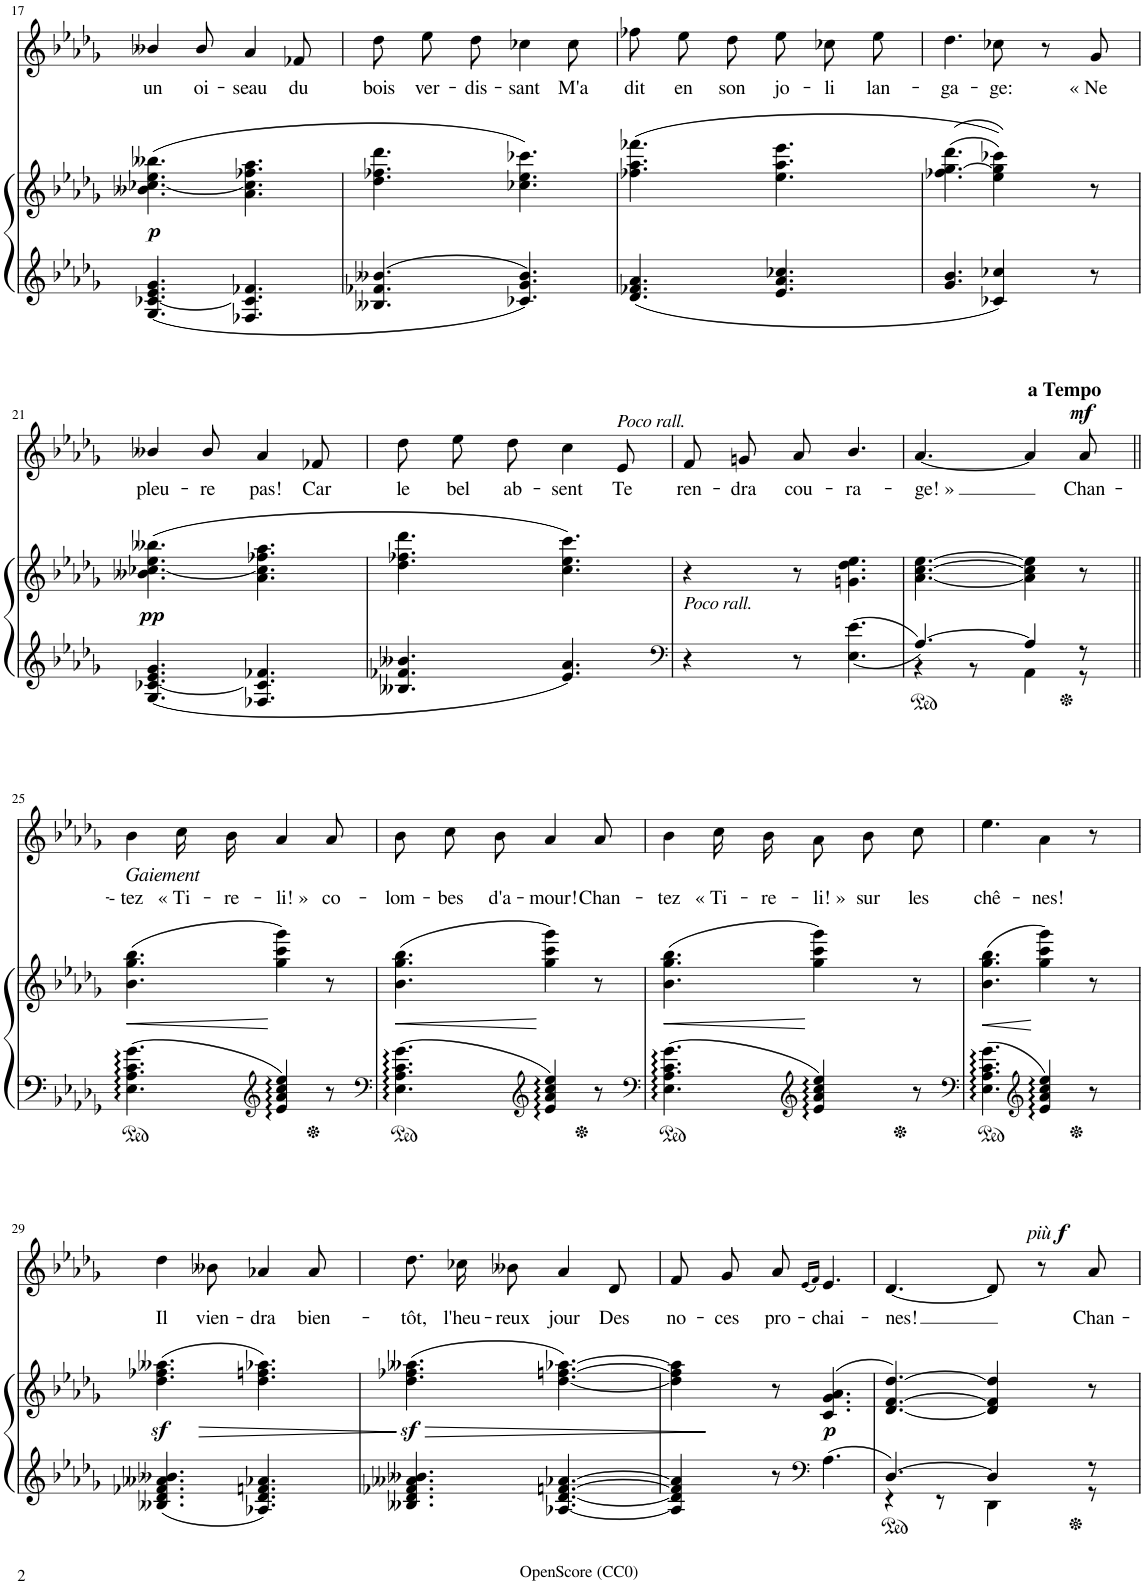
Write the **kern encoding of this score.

**kern	**kern	**dynam	**kern	**text	**dynam
*part2	*part2	*part2	*part1	*part1	*part1
*staff3	*staff2	*staff2/3	*staff1	*staff1	*staff1
*I"Piano	*	*	*I"Chant Voice	*	*
*I'Pno	*	*	*	*	*
!!LO:PB:g=z
*clefG2	*clefG2	*	*clefG2	*	*
*k[b-e-a-d-g-]	*k[b-e-a-d-g-]	*	*k[b-e-a-d-g-]	*	*
*M6/8	*M6/8	*	*M6/8	*	*
=17	=17	=17	=17	=17	=17
!	!	!LO:DY:b	!	!LO:LY:b	!
4.G-/ [<4.c-X/ 4.e-/ 4.g-/	(4.b--X\ [4.cc-X\ 4.ee-\ 4.bb--X\	p	4b--X/	un	.
!	!	!	!	!LO:LY:b	!
.	.	.	8b--/	oi-	.
!	!	!	!	!LO:LY:b	!
4.F-X/ 4.c-/] 4.f-X/	4.a-\ 4.cc-\] 4.ff-X\ 4.aa-\	.	4a-/	-seau	.
!	!	!	!	!LO:LY:b	!
.	.	.	8f-X/	du	.
=18	=18	=18	=18	=18	=18
!	!	!	!	!LO:LY:b	!
4.B--X/ 4.f-X/ 4.b--X/	4.dd-\ 4.ff-X\ 4.ddd-\	.	8dd-\	bois	.
!	!	!	!	!LO:LY:b	!
.	.	.	8ee-\	ver-	.
!	!	!	!	!LO:LY:b	!
.	.	.	8dd-\	-dis-	.
!	!	!	!	!LO:LY:b	!
4.c-X/ 4.g-/ 4.b--/	4.cc-X\ 4.ee-\ 4.ccc-X\)	.	4cc-X\	-sant	.
!	!	!	!	!LO:LY:b	!
.	.	.	8cc-\	M'a	.
=19	=19	=19	=19	=19	=19
!	!	!	!	!LO:LY:b	!
4.d-/ 4.f-X/ 4.a-/	(4.ff-X\ 4.aa-\ 4.fff-X\	.	8ff-X\	dit	.
!	!	!	!	!LO:LY:b	!
.	.	.	8ee-\	en	.
!	!	!	!	!LO:LY:b	!
.	.	.	8dd-\	son	.
!	!	!	!	!LO:LY:b	!
4.e-/ 4.a-/ 4.cc-X/	4.ee-\ 4.aa-\ 4.eee-\	.	8ee-\	jo-	.
!	!	!	!	!LO:LY:b	!
.	.	.	8cc-X\	-li	.
!	!	!	!	!LO:LY:b	!
.	.	.	8ee-\	lan-	.
=20	=20	=20	=20	=20	=20
!	!	!	!	!LO:LY:b	!
4.g-/ 4.b-/	((>4.ff-X\ [4.gg-\ 4.ddd-\	.	4.dd-\	-ga-	.
!	!	!	!	!LO:LY:b	!
4c-X/ 4cc-X/	4ee-\ 4gg-\] 4ccc-X\)))	.	8cc-X\	-ge:	.
.	.	.	8r	.	.
!	!	!	!	!LO:LY:b	!
8r	8r	.	8g-/	« Ne	.
!!LO:LB:g=z
=21	=21	=21	=21	=21	=21
!	!	!LO:DY:b	!	!LO:LY:b	!
4.G-/ [<4.c-X/ 4.e-/ 4.g-/	(4.b--X\ [4.cc-X\ 4.ee-\ 4.bb--X\	pp	4b--X/	pleu-	.
!	!	!	!	!LO:LY:b	!
.	.	.	8b--/	-re	.
!	!	!	!	!LO:LY:b	!
4.F-X/ 4.c-/] 4.f-X/	4.a-\ 4.cc-\] 4.ff-X\ 4.aa-\	.	4a-/	pas!	.
!	!	!	!	!LO:LY:b	!
.	.	.	8f-X/	Car	.
=22	=22	=22	=22	=22	=22
!	!	!	!	!LO:LY:b	!
4.B--X/ 4.f-X/ 4.b--X/	4.dd-\ 4.ff-X\ 4.ddd-\	.	8dd-\	le	.
!	!	!	!	!LO:LY:b	!
.	.	.	8ee-\	bel	.
!	!	!	!	!LO:LY:b	!
.	.	.	8dd-\	ab-	.
!	!	!	!	!LO:LY:b	!
4.e-/ 4.a-/	4.cc\ 4.ee-\ 4.ccc\)	.	4cc\	-sent	.
!	!	!	!LO:TX:a:i:t=Poco rall.	!	!
!	!	!	!	!LO:LY:b	!
.	.	.	8e-/	Te	.
=23	=23	=23	=23	=23	=23
*clefF4	*	*	*	*	*
!	!LO:TX:b:i:t=Poco rall.	!	!	!	!
!	!	!	!	!LO:LY:b	!
4r	4r	.	8f/	ren-	.
!	!	!	!	!LO:LY:b	!
.	.	.	8gn/	-dra	.
!	!	!	!	!LO:LY:b	!
8r	8r	.	8a-/	cou-	.
!	!	!	!	!LO:LY:b	!
4.E-\ 4.e-\	4.gn\ 4.dd-\ 4.ee-\	.	4.b-/	-ra-	.
=24	=24	=24	=24	=24	=24
*^	*	*	*	*	*
!	!	!	!	!	!LO:LY:b	!
[4.A-/	4r	[4.a-\ [4.cc\ [4.ee-\	.	[4.a-/	-ge! »	.
.	8r	.	.	.	.	.
4A-/]	4AA-\	4a-\] 4cc\] 4ee-\]	.	4a-/]	.	.
!	!	!	!	!LO:TX:a:B:t=a Tempo	!	!
!	!	!	!	!	!LO:LY:b	!LO:DY:a
8r	8r	8r	.	8a-/	Chan-	mf
!!LO:LB:g=z
=25||	=25||	=25||	=25||	=25||	=25||	=25||
!	!	!	!	!LO:TX:b:i:t=Gaiement	!	!
!	!	!	!LO:HP:b	!	!LO:LY:b	!
*v	*v	*	*	*	*	*
4.E-\ 4.A-\ 4.c\ 4.g-\	(4.b-\ 4.gg-\ 4.bb-\	<	4b-\	- tez	.
!	!	!	!	!LO:LY:b	!
.	.	.	16cc\	« Ti-	.
!	!	!	!	!LO:LY:b	!
.	.	.	16b-\	-re-	.
*clefG2	*	*	*	*	*
!	!	!	!	!LO:LY:b	!
4e-/ 4a-/ 4cc/ 4ee-/	4gg-\ 4ccc\ 4ggg-\)	[	4a-/	-li! »	.
!	!	!	!	!LO:LY:b	!
8r	8r	.	8a-/	co-	.
=26	=26	=26	=26	=26	=26
*clefF4	*	*	*	*	*
!	!	!LO:HP:b	!	!LO:LY:b	!
4.E-\ 4.A-\ 4.c\ 4.g-\	(4.b-\ 4.gg-\ 4.bb-\	<	8b-\	-lom-	.
!	!	!	!	!LO:LY:b	!
.	.	.	8cc\	-bes	.
!	!	!	!	!LO:LY:b	!
.	.	.	8b-\	d'a-	.
*clefG2	*	*	*	*	*
!	!	!	!	!LO:LY:b	!
4e-/ 4a-/ 4cc/ 4ee-/	4gg-\ 4ccc\ 4ggg-\)	[	4a-/	-mour!	.
!	!	!	!	!LO:LY:b	!
8r	8r	.	8a-/	Chan-	.
=27	=27	=27	=27	=27	=27
*clefF4	*	*	*	*	*
!	!	!LO:HP:b	!	!LO:LY:b	!
4.E-\ 4.A-\ 4.c\ 4.g-\	(4.b-\ 4.gg-\ 4.bb-\	<	4b-\	-tez	.
!	!	!	!	!LO:LY:b	!
.	.	.	16cc\	« Ti-	.
!	!	!	!	!LO:LY:b	!
.	.	.	16b-\	-re-	.
*clefG2	*	*	*	*	*
!	!	!	!	!LO:LY:b	!
4e-/ 4a-/ 4cc/ 4ee-/	4gg-\ 4ccc\ 4ggg-\)	[	8a-\	-li! »	.
!	!	!	!	!LO:LY:b	!
.	.	.	8b-\	sur	.
!	!	!	!	!LO:LY:b	!
8r	8r	.	8cc\	les	.
=28	=28	=28	=28	=28	=28
*clefF4	*	*	*	*	*
!	!	!LO:HP:b	!	!LO:LY:b	!
4.E-\ 4.A-\ 4.c\ 4.g-\	(4.b-\ 4.gg-\ 4.bb-\	<	4.ee-\	chê-	.
*clefG2	*	*	*	*	*
!	!	!	!	!LO:LY:b	!
4e-/ 4a-/ 4cc/ 4ee-/	4gg-\ 4ccc\ 4ggg-\)	[	4a-\	-nes!	.
8r	8r	.	8r	.	.
!!LO:LB:g=z
=29	=29	=29	=29	=29	=29
!	!	!LO:HP:b	!	!LO:LY:b	!
4.B--X/ 4.d-/ 4.f-X/ 4.a--X/ 4.b--X/	(4.dd-\z< 4.ff-X\z< 4.aa--X\z<	>	4dd-\	-Il	.
!	!	!	!	!LO:LY:b	!
.	.	.	8b--X\	vien-	.
!	!	!	!	!LO:LY:b	!
4.A-X/ 4.d-/ 4.fn/ 4.a-X/	4.dd-\ 4.ffn\ 4.aa-X\)	.	4a-X/	-dra	.
!	!	!	!	!LO:LY:b	!
.	.	.	8a-/	bien-	.
.	.	]	.	.	.
=30	=30	=30	=30	=30	=30
!	!	!LO:HP:b	!	!LO:LY:b	!
4.B--X/ 4.d-/ 4.f-X/ 4.a--X/ 4.b--X/	(4.dd-\z< 4.ff-X\z< 4.aa--X\z<	>	8.dd-\	-tôt,	.
!	!	!	!	!LO:LY:b	!
.	.	.	16cc-X\	l'heu-	.
!	!	!	!	!LO:LY:b	!
.	.	.	8b--X\	-reux	.
!	!	!	!	!LO:LY:b	!
[4.A-X/ [4.d-/ [>4.fn/ [4.a-X/	[4.dd-\ [4.ffn\ [4.aa-X\)	.	4a-/	jour	.
!	!	!	!	!LO:LY:b	!
.	.	.	8d-/	Des	.
=31	=31	=31	=31	=31	=31
!	!	!	!	!LO:LY:b	!
4A-/] 4d-/] 4f/] 4a-/]	4dd-\] 4ff\] 4aa-\]	.	8f/	no-	.
!	!	!	!	!LO:LY:b	!
.	.	.	8g-/	-ces	.
!	!	!	!	!LO:LY:b	!
8r	8r	]	8a-/	pro-	.
*clefF4	*	*	*	*	*
.	.	.	(16qe-/LL	.	.
.	.	.	16qf/JJ)	.	.
!	!	!LO:DY:b	!	!LO:LY:b	!
4.A-\	(>4.c/ 4.g-/ 4.a-/	p	4.e-/	-chai-	.
=32	=32	=32	=32	=32	=32
*^	*	*	*	*	*
!	!	!	!	!	!LO:LY:b	!
[4.D-/	4r	[4.d-/ [>4.f/ [4.dd-/)	.	[4.d-/	-nes!	.
.	8r	.	.	.	.	.
4D-/]	4DD-\	4d-/] 4f/] 4dd-/]	.	8d-/]	.	.
!	!	!	!	!	!	!LO:DY:a
!	!	!	!	!	!	!LO:DY:n=1:a
.	.	.	.	8r	.	other-dynamics f
!	!	!	!	!	!LO:LY:b	!
8r	8r	8r	.	8a-/	Chan-	.
*v	*v	*	*	*	*	*
=	=	=	=	=	=
*-	*-	*-	*-	*-	*-
